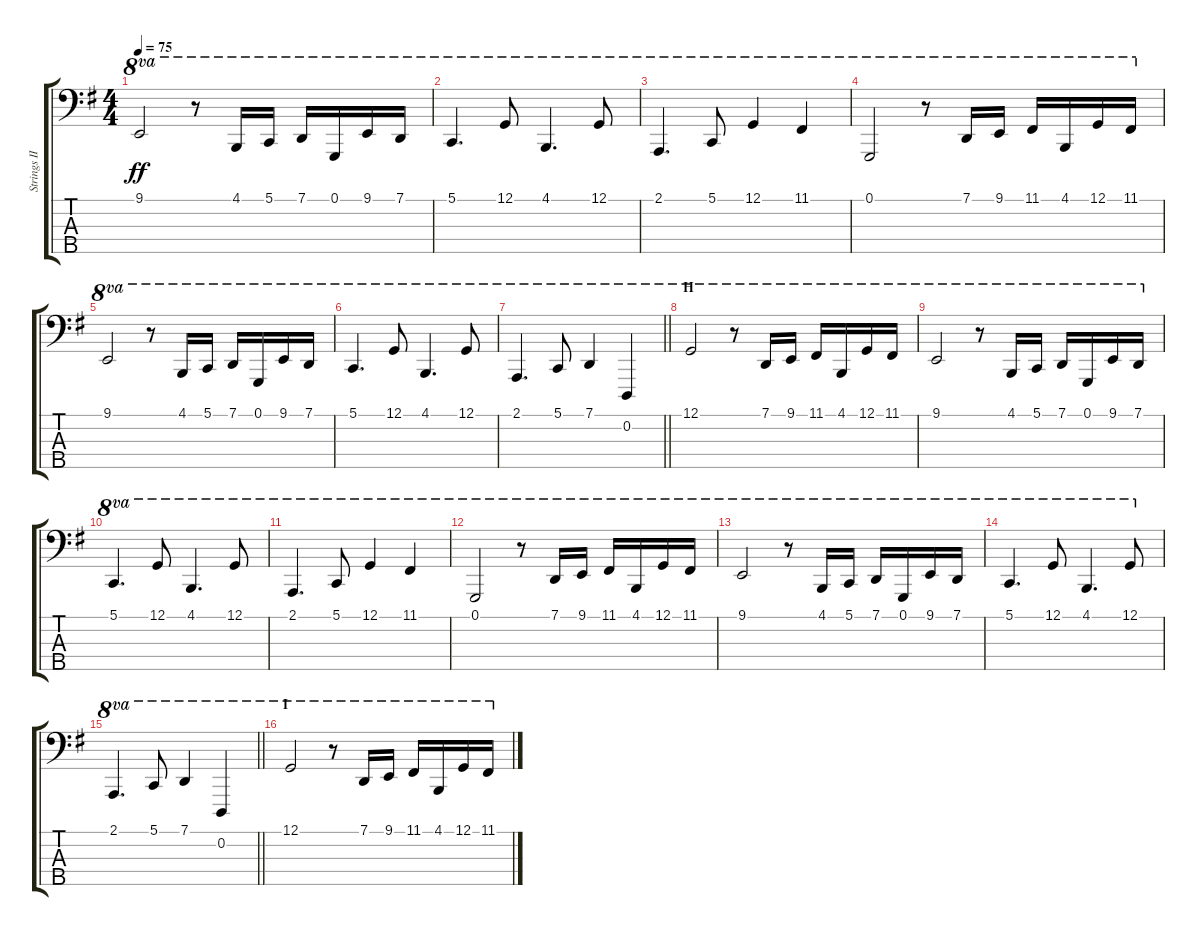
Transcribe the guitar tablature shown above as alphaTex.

\track ("Strings III" "Strings II") {instrument stringensemble1}
\staff {score tabs}
\tuning (G2 D2 A1 E1 B0) {hide}
\ts (4 4)
\tempo 75
\clef f4
\ks g
9.1.2{ot 8va dy ff} r.8{ot 8va} 4.1.16{ot 8va} 5.1.16{ot 8va} 7.1.16{ot 8va} 0.1.16{ot 8va} 9.1.16{ot 8va} 7.1.16{ot 8va} |
5.1.4{d ot 8va} 12.1.8{ot 8va} 4.1.4{d ot 8va} 12.1.8{ot 8va} |
2.1.4{d ot 8va} 5.1.8{ot 8va} 12.1.4{ot 8va} 11.1.4{ot 8va} |
0.1.2{ot 8va} r.8{ot 8va} 7.1.16{ot 8va} 9.1.16{ot 8va} 11.1.16{ot 8va} 4.1.16{ot 8va} 12.1.16{ot 8va} 11.1.16{ot 8va} |
9.1.2{ot 8va} r.8{ot 8va} 4.1.16{ot 8va} 5.1.16{ot 8va} 7.1.16{ot 8va} 0.1.16{ot 8va} 9.1.16{ot 8va} 7.1.16{ot 8va} |
5.1.4{d ot 8va} 12.1.8{ot 8va} 4.1.4{d ot 8va} 12.1.8{ot 8va} |
\barLineRight lightlight
2.1.4{d ot 8va} 5.1.8{ot 8va} 7.1.4{ot 8va} 0.2.4{ot 8va} |
\section ("" "H")
12.1.2{ot 8va} r.8{ot 8va} 7.1.16{ot 8va} 9.1.16{ot 8va} 11.1.16{ot 8va} 4.1.16{ot 8va} 12.1.16{ot 8va} 11.1.16{ot 8va} |
9.1.2{ot 8va} r.8{ot 8va} 4.1.16{ot 8va} 5.1.16{ot 8va} 7.1.16{ot 8va} 0.1.16{ot 8va} 9.1.16{ot 8va} 7.1.16{ot 8va} |
5.1.4{d ot 8va} 12.1.8{ot 8va} 4.1.4{d ot 8va} 12.1.8{ot 8va} |
2.1.4{d ot 8va} 5.1.8{ot 8va} 12.1.4{ot 8va} 11.1.4{ot 8va} |
0.1.2{ot 8va} r.8{ot 8va} 7.1.16{ot 8va} 9.1.16{ot 8va} 11.1.16{ot 8va} 4.1.16{ot 8va} 12.1.16{ot 8va} 11.1.16{ot 8va} |
9.1.2{ot 8va} r.8{ot 8va} 4.1.16{ot 8va} 5.1.16{ot 8va} 7.1.16{ot 8va} 0.1.16{ot 8va} 9.1.16{ot 8va} 7.1.16{ot 8va} |
5.1.4{d ot 8va} 12.1.8{ot 8va} 4.1.4{d ot 8va} 12.1.8{ot 8va} |
\barLineRight lightlight
2.1.4{d ot 8va} 5.1.8{ot 8va} 7.1.4{ot 8va} 0.2.4{ot 8va} |
\section ("" "I")
12.1.2{ot 8va} r.8{ot 8va} 7.1.16{ot 8va} 9.1.16{ot 8va} 11.1.16{ot 8va} 4.1.16{ot 8va} 12.1.16{ot 8va} 11.1.16{ot 8va}
